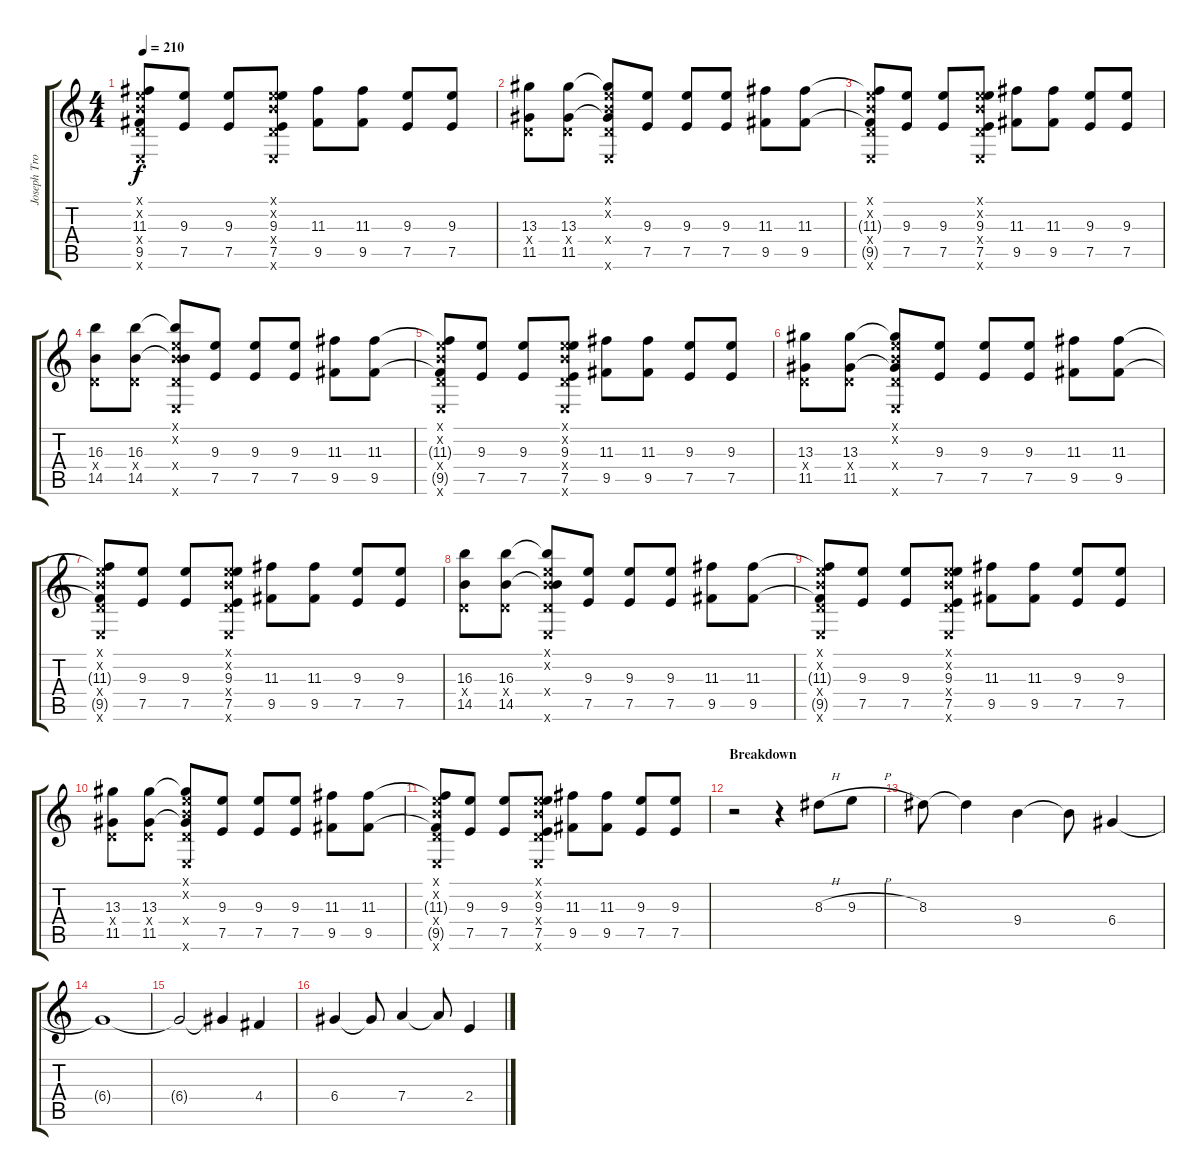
\track ("Joseph Trohman (Lead Guitar)" "Joseph Tro") {instrument distortionguitar}
\staff {score tabs}
\tuning (E4 B3 G3 D3 A2 E2) {hide}
\ts (4 4)
\tempo 210
\clef g2
\ks c
(0.1{x} 0.2{x} 11.3{t} 0.4{x} 9.5{t} 0.6{x}).8{dy f} (9.3 7.5).8 (9.3 7.5).8 (0.1{x} 0.2{x} 9.3 0.4{x} 7.5 0.6{x}).8 (11.3 9.5).8 (11.3 9.5).8 (9.3 7.5).8 (9.3 7.5).8 |
(13.3 0.4{x} 11.5).8 (13.3 0.4{x} 11.5).8 (0.1{x} 0.2{x} 13.3{t} 0.4{x} 11.5{t} 0.6{x}).8 (9.3 7.5).8 (9.3 7.5).8 (9.3 7.5).8 (11.3 9.5).8 (11.3 9.5).8 |
(0.1{x} 0.2{x} 11.3{t} 0.4{x} 9.5{t} 0.6{x}).8 (9.3 7.5).8 (9.3 7.5).8 (0.1{x} 0.2{x} 9.3 0.4{x} 7.5 0.6{x}).8 (11.3 9.5).8 (11.3 9.5).8 (9.3 7.5).8 (9.3 7.5).8 |
(16.3 0.4{x} 14.5).8 (16.3 0.4{x} 14.5).8 (0.1{x} 0.2{x} 16.3{t} 0.4{x} 14.5{t} 0.6{x}).8 (9.3 7.5).8 (9.3 7.5).8 (9.3 7.5).8 (11.3 9.5).8 (11.3 9.5).8 |
(0.1{x} 0.2{x} 11.3{t} 0.4{x} 9.5{t} 0.6{x}).8 (9.3 7.5).8 (9.3 7.5).8 (0.1{x} 0.2{x} 9.3 0.4{x} 7.5 0.6{x}).8 (11.3 9.5).8 (11.3 9.5).8 (9.3 7.5).8 (9.3 7.5).8 |
(13.3 0.4{x} 11.5).8 (13.3 0.4{x} 11.5).8 (0.1{x} 0.2{x} 13.3{t} 0.4{x} 11.5{t} 0.6{x}).8 (9.3 7.5).8 (9.3 7.5).8 (9.3 7.5).8 (11.3 9.5).8 (11.3 9.5).8 |
(0.1{x} 0.2{x} 11.3{t} 0.4{x} 9.5{t} 0.6{x}).8 (9.3 7.5).8 (9.3 7.5).8 (0.1{x} 0.2{x} 9.3 0.4{x} 7.5 0.6{x}).8 (11.3 9.5).8 (11.3 9.5).8 (9.3 7.5).8 (9.3 7.5).8 |
(16.3 0.4{x} 14.5).8 (16.3 0.4{x} 14.5).8 (0.1{x} 0.2{x} 16.3{t} 0.4{x} 14.5{t} 0.6{x}).8 (9.3 7.5).8 (9.3 7.5).8 (9.3 7.5).8 (11.3 9.5).8 (11.3 9.5).8 |
(0.1{x} 0.2{x} 11.3{t} 0.4{x} 9.5{t} 0.6{x}).8 (9.3 7.5).8 (9.3 7.5).8 (0.1{x} 0.2{x} 9.3 0.4{x} 7.5 0.6{x}).8 (11.3 9.5).8 (11.3 9.5).8 (9.3 7.5).8 (9.3 7.5).8 |
(13.3 0.4{x} 11.5).8 (13.3 0.4{x} 11.5).8 (0.1{x} 0.2{x} 13.3{t} 0.4{x} 11.5{t} 0.6{x}).8 (9.3 7.5).8 (9.3 7.5).8 (9.3 7.5).8 (11.3 9.5).8 (11.3 9.5).8 |
(0.1{x} 0.2{x} 11.3{t} 0.4{x} 9.5{t} 0.6{x}).8 (9.3 7.5).8 (9.3 7.5).8 (0.1{x} 0.2{x} 9.3 0.4{x} 7.5 0.6{x}).8 (11.3 9.5).8 (11.3 9.5).8 (9.3 7.5).8 (9.3 7.5).8 |
\section ("" "Breakdown")
r.2 r.4 8.3{h}.8 9.3{h}.8 |
8.3.8 8.3{t}.4 9.4.4 9.4{t}.8 6.4.4 |
6.4{t}.1 |
6.4{t}.2 6.4{t}.4 4.4.4 |
6.4.4 6.4{t}.8 7.4.4 7.4{t}.8 2.4.4
